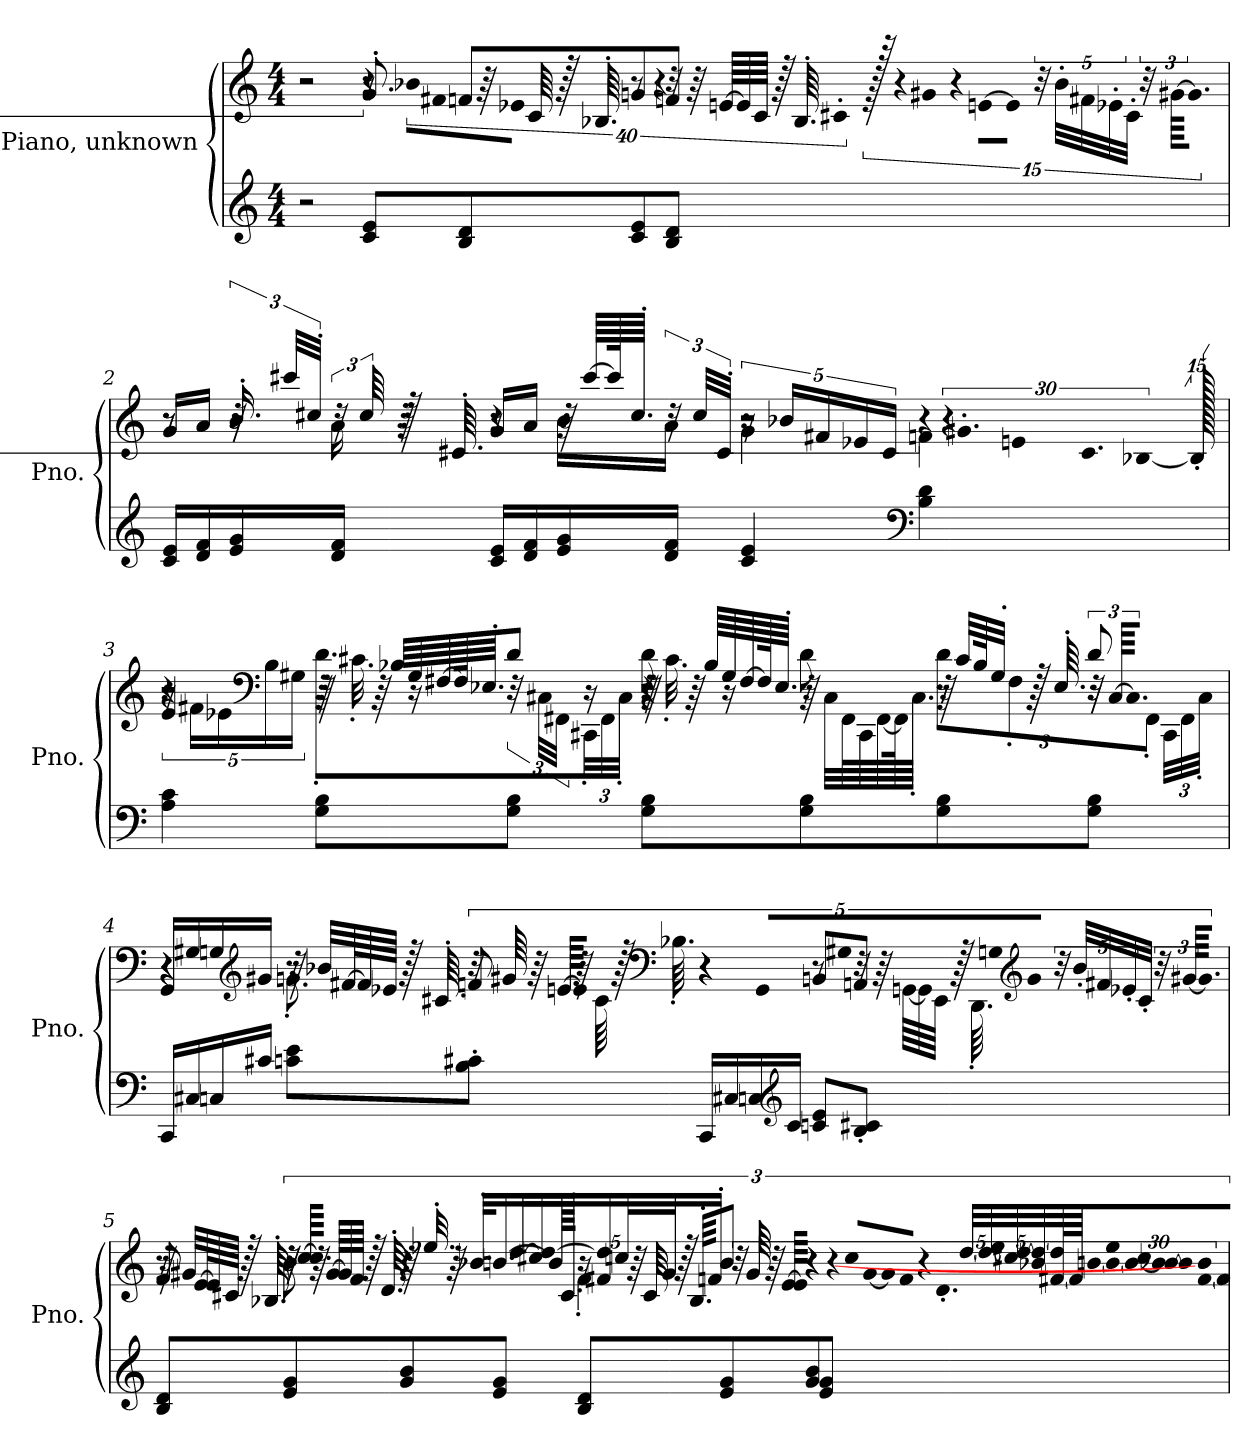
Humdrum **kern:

**kern	**kern
*part1	*part1
*staff2	*staff1
*I"Piano, unknown	*
*I'Pno.	*
*clefG2	*clefG2
*k[]	*k[]
*M4/4	*M4/4
*MM120	*MM120
=1	=1
*	*^
*	*	*^
2r	2r	2r	2r
!	!	!LO:N:vis=64	!
8c/ 8e/L	8r	960%17r	8.g'/
!	!	!LO:N:vis=32	!
.	.	640%23b-X\LLL	.
!	!	!LO:N:vis=64	!
.	.	960%17f#X\L	.
!	!	!LO:N:vis=64	!
.	.	960%17e-X\JJJJ	.
!	!	!LO:N:vis=64	!
.	.	960%17r	.
.	.	1920ryy	.
!	!	!LO:N:vis=64	!
.	.	960%17c#X'\	.
8B/ 8d/	8fn/L	1920r	.
.	.	1920%47r	.
.	.	80g#X\	.
.	.	80r	.
.	.	[80en\KKLL	.
.	.	16e\JJ]	64r
.	.	.	64c#/
.	.	.	128r
.	.	.	64.B-X'/
8c/ 8e/	8gn/	40r	8r
.	.	40b-'\LLL	.
.	.	40f#X\	.
.	.	40e-X'\	.
.	.	40c#'\JJJ	.
8B/ 8d/J	8fn/J	48r	32r
.	.	[96g#X\KKLL	.
.	.	16.g#\JJ]	64r
.	.	.	[64en/LLLL
.	.	.	64e/]
.	.	.	64c#/JJJJ
.	.	.	128r
.	.	.	64.B-'/
!!LO:LB:g=z	!!	!!
=2	=2	=2	=2
16c/ 16e/LL	16g/LL	8r	8r
16d/ 16f/	16a/JJ	.	.
16e/ 16g/	48r	16r	16.b'/
.	48ccc#X/LLL	.	.
.	48cc#X'/JJJ	.	.
16d/ 16f/JJ	48r	16a\	.
.	96cc#/	.	.
.	32r	.	128r
.	.	.	64.c#X'/
16c/ 16e/LL	16g/LL	8r	4r
16d/ 16f/	16a/JJ	.	.
16e/ 16g/	64r	16b\LL	.
.	[64ccc#/LLLL	.	.
.	128ccc#/K]	.	.
.	64.cc#'/JJJJ	.	.
16d/ 16f/JJ	48r	16a\JJ	.
.	48cc#/LLL	.	.
.	48c#'/JJJ	.	.
4c/ 4e/	20r	4g\	2r
.	20b-X/LL	.	.
.	20f#X/	.	.
.	20e-X/	.	.
.	20c#/JJ	.	.
*clefF4	*	*	*
!	!LO:N:vis=32	!	!
4B\ 4d\	640%23r	4fn\	.
!	!LO:N:vis=64	!	!
.	960%17r	.	.
!	!LO:N:vis=32.	!	!
.	1920%103g#X'/LLL	.	.
!	!LO:N:vis=32	!	!
.	640%23en/	.	.
!	!LO:N:vis=32.	!	!
.	1920%103c#/	.	.
.	[320%17B-X/JJ	.	.
1920ryy	1920B-'/]	1920ryy	1920ryy
!!LO:LB:g=z
=3	=3	=3	=3
*	*	*	*^
4A\ 4c\	2r	20r	4e/	4r
.	.	20f#X\LL	.	.
.	.	20e-X\	.	.
*	*clefF4	*	*	*
.	.	20B\	.	.
.	.	20G#X\JJ	.	.
8G\ 8B\L	.	64r	32r	8.d'\L
.	.	32.c#X'\	.	.
.	.	.	64r	.
.	.	.	64B-X/LLLL	.
.	.	16r	64G#/	.
.	.	.	[64F#X/	.
.	.	.	128F#/K]	.
.	.	.	64.E-X'/JJJ	.
8G\ 8B\J	.	48r	8d/J	.
.	.	48C#X\LLL	.	.
.	.	48FF#X\JJJ	.	.
*	*	*	*	*Xbrackettup
.	.	16r	.	48CC#X'\LL
.	.	.	.	48FF#\
.	.	.	.	48C#'\JJJ
8G\ 8B\L	4r	64r	32r	8d\
.	.	32.c#'\	.	.
.	.	.	64r	.
.	.	.	64B-/LLLL	.
.	.	16r	64G#/	.
.	.	.	[64F#/	.
.	.	.	128F#/K]	.
.	.	.	64.E-'/JJJJ	.
8G\ 8B\	.	8d\	8r	64r
.	.	.	.	32C#\LLL
.	.	.	.	64FF#\L
.	.	.	.	64CC#\
.	.	.	.	[64FF#\
.	.	.	.	128FF#\K]
.	.	.	.	64.C#'\JJJJ
8G\ 8B\	8r	12d\L	64r	8r
.	.	.	32c#/LLL	.
.	.	.	64B-/K	.
.	.	.	32G#'/JJJ	.
.	.	12F#'\	.	.
.	.	.	128r	.
.	.	.	64.E-'/	.
*	*	*	*brackettup	*
8G\ 8B\J	8d/	.	48r	16r
.	.	.	[96C#/KKLL	.
.	.	.	16.C#/JJ]	.
.	.	12FF#'\J	.	.
*	*	*	*	*Xbrackettup
.	.	.	.	48CC#\LLL
.	.	.	.	48FF#\
.	.	.	.	48C#'\JJJ
*	*	*	*v	*v
!!LO:LB:g=z
=4	=4	=4	=4
16CC/LL	4r	4r	16GG/LL
16C#X/	.	.	16G#X/
16Cn/	.	.	16Gn/
*	*clefG2	*	*
16c#X/JJ	.	.	16g#X/JJ
8cn\ 8e\L	8r	8.gn'\	64r
.	.	.	32b-X/LLL
.	.	.	[64f#X/L
.	.	.	64f#/]
.	.	.	64e-X/JJJJ
.	.	.	128r
.	.	.	64.c#X'/
*	*	*	*brackettup
8B\' 8c#X\'J	8fn/	.	40r
.	.	.	80g#X/
.	.	.	80r
.	.	.	[80en/KKLL
.	.	64r	16e/JJ]
.	.	64c#\	.
.	.	128r	.
*	*clefF4	*	*
.	.	64.B-X'\	.
16CC/LL	4r	4r	16GG/LL
16C#X/	.	.	16G#X/
16Cn/	.	.	16Gn/
*clefG2	*clefG2	*	*
16c#/JJ	.	.	16g#/JJ
8cn/ 8e/L	8gn/L	8r	40r
.	.	.	40b-'/LLL
.	.	.	40f#X/
.	.	.	40e-X'/
.	.	.	40c#'/JJJ
8B/' 8c#X/'J	8fn/J	32r	48r
.	.	.	[96g#X/KKLL
.	.	64r	16.g#/JJ]
.	.	[64en\LLLL	.
.	.	64e\]	.
.	.	64c#\JJJJ	.
.	.	128r	.
.	.	64.B-'\	.
!!LO:LB:g=z	!!	!!
=5	=5	=5	=5
8B/ 8d/L	64r	8r	8f/
.	32g#X/LLL	.	.
.	[64e/L	.	.
.	64e/]	.	.
.	64c#X/JJJJ	.	.
.	128r	.	.
.	64.B-X'/	.	.
8e/ 8g/	48r	8b\	32r
.	[96cc/KKLL	.	.
.	16.cc/JJ]	.	64r
.	.	.	[64g#/LLLL
.	.	.	64g#/]
.	.	.	64f/JJJJ
.	.	.	128r
.	.	.	64.d'/
*	*Xbrackettup	*	*
8g/ 8b/	[20dd/LL	4r	64r
.	.	.	32.ee-X'/
.	20cc#X/ 20dd/_	.	.
.	.	.	64r
.	.	.	32.b-X'/KLL
.	20f#X/ 20dd/]	.	.
8e/ 8g/J	.	.	[16.bn/
.	40ccn/L	.	.
.	40g#/J	.	.
.	20fn'/JJ	.	.
.	.	.	128b/KLL]
.	.	.	64.c#'/JJJJ
*	*brackettup	*	*
8B/ 8d/L	40r	4f'\	16r
.	80g#/	.	.
.	80r	.	.
.	[80e/KKLL	.	.
.	16e/JJ]	.	64r
.	.	.	64c#/
.	.	.	128r
.	.	.	64.B-'/KKKL
8e/ 8g/	64r	.	8b/J
.	32cc/LLL	.	.
.	[64g#/L	.	.
.	64g#/]	.	.
.	64f/JJJJ	.	.
.	128r	.	.
.	64.d'/	.	.
*	*Xbrackettup	*	*
8g/ 8b/	[40dd/LLL	4r	4r
.	40dd/_ 40ee-/	.	.
.	40cc#X/ 40dd/_	.	.
.	40b-X/ 40dd/_	.	.
.	[80f#X/ 80dd/]L	.	.
.	80f#/]	.	.
!	!LO:N:vis=64	!	!
8e/ 8g/J	[960%17bn/J	.	.
!	!LO:N:vis=32	!	!
.	640%23b/_ 640%23ee-/	.	.
!	!LO:N:vis=64	!	!
.	960%17b/_ 960%17cc#/L	.	.
!	!LO:N:vis=64	!	!
.	960%17b-X/ 960%17b/_	.	.
!	!LO:N:vis=64	!	!
.	960%17b/_	.	.
.	1920ryy	.	.
!	!LO:N:vis=256	!	!
.	[1920%17f#/ 1920%17b/]L	.	.
!	!LO:N:vis=256	!	!
.	1920%17f#/JJJJJ]	.	.
*	*v	*v	*v
=	=
*-	*-
